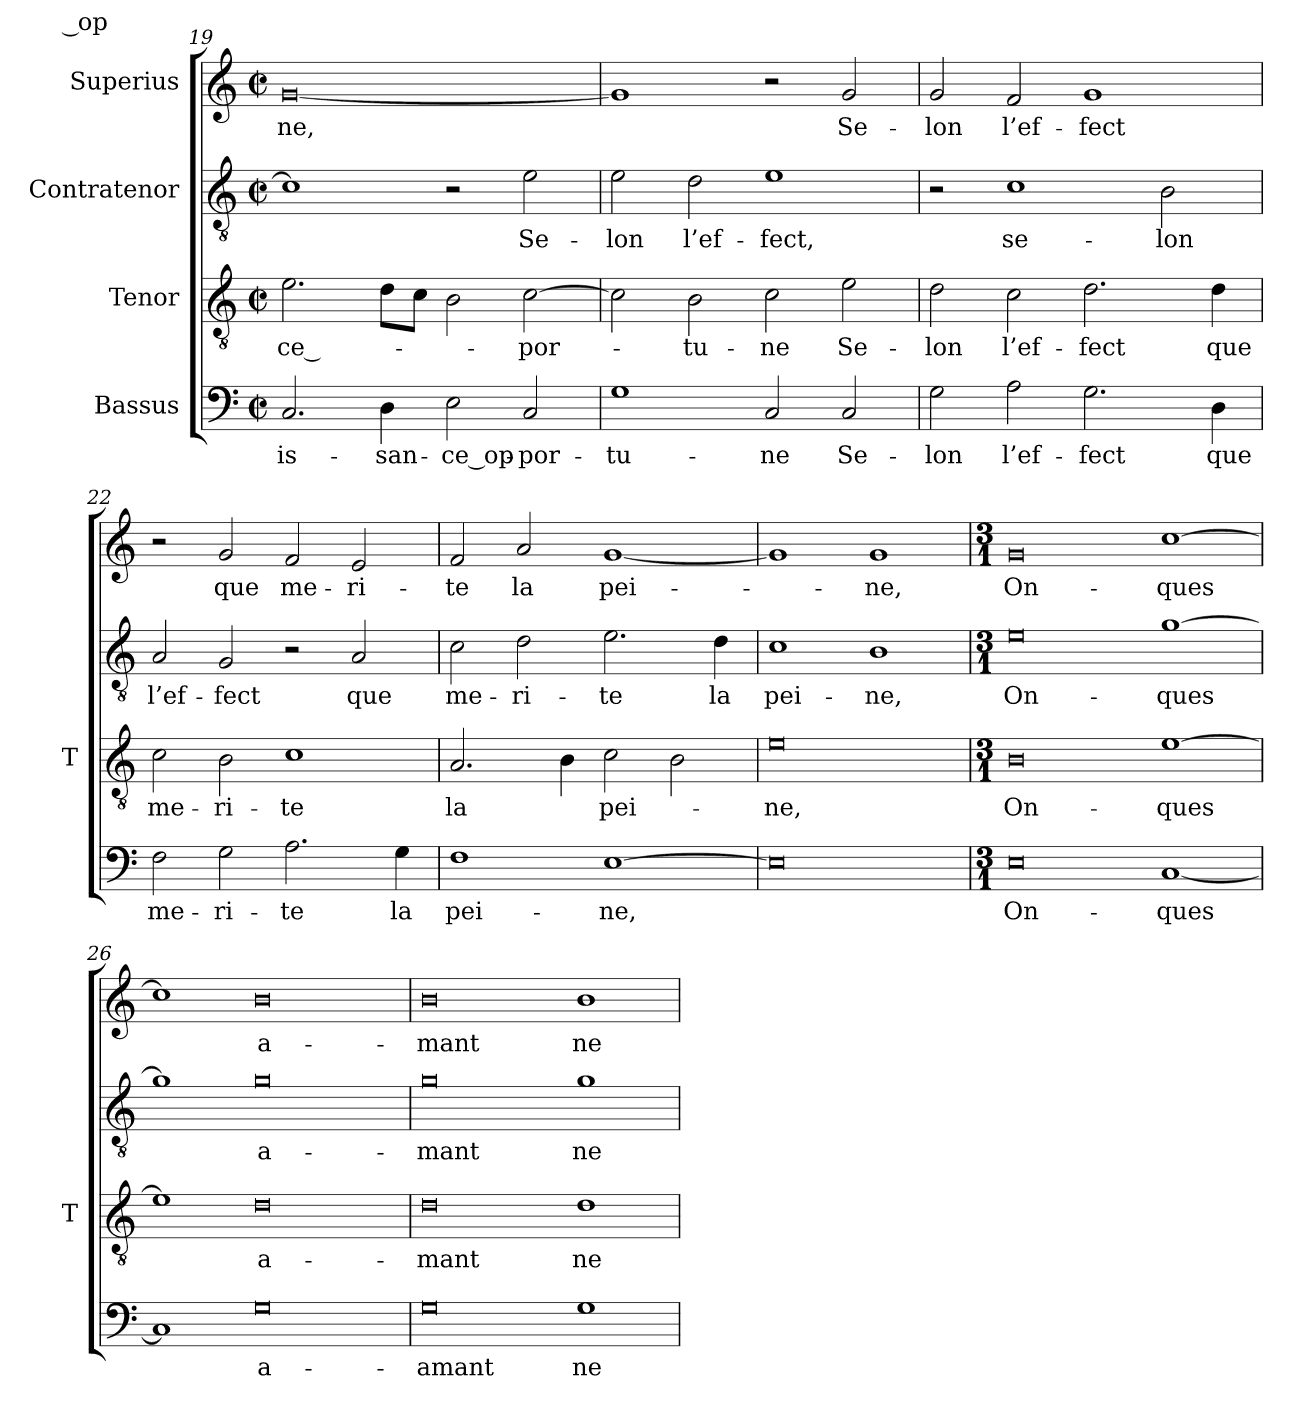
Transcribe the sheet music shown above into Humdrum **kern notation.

**kern	**text	**kern	**text	**kern	**text	**kern	**text
*part4	*part4	*part3	*part3	*part2	*part2	*part1	*part1
*staff4	*staff4	*staff3	*staff3	*staff2	*staff2	*staff1	*staff1
*I"Bassus	*	*I"Tenor	*	*I"Contratenor	*	*I"Superius	*
*	*	*I'T	*	*	*	*	*
*clefF4	*	*clefGv2	*	*clefGv2	*	*clefG2	*
*k[]	*	*k[]	*	*k[]	*	*k[]	*
*C:	*	*C:	*	*C:	*	*C:	*
*M2/2	*	*M2/2	*	*M2/2	*	*M2/2	*
*met(c|)	*	*met(c|)	*	*met(c|)	*	*met(c|)	*
=19	=19	=19	=19	=19	=19	=19	=19
2.C	is-	2.e	ce _op-	1c]	.	[0g	-ne,
4D	san-	8dL	.	.	.	.	.
.	.	8cJ	.	.	.	.	.
2E	ce_op-	2B	.	2r	.	.	.
2C	por-	[2c	por-	2e	Se-	.	.
=20	=20	=20	=20	=20	=20	=20	=20
1G	tu-	2c]	.	2e	-lon	1g]	.
.	.	2B	tu-	2d	l’ef-	.	.
2C	-ne	2c	-ne	1e	-fect,	2r	.
2C	Se-	2e	Se-	.	.	2g	Se-
=21	=21	=21	=21	=21	=21	=21	=21
2G	-lon	2d	-lon	2r	.	2g	-lon
2A	l’ef-	2c	l’ef-	1c	se-	2f	l’ef-
2.G	-fect	2.d	-fect	.	.	1g	-fect
.	.	.	.	2B	-lon	.	.
4D	-que	4d	-que	.	.	.	.
=22	=22	=22	=22	=22	=22	=22	=22
2F	me-	2c	me-	2A	l’ef-	2r	.
2G	ri-	2B	ri-	2G	-fect	2g	-que
2.A	-te	1c	-te	2r	.	2f	me-
.	.	.	.	2A	-que	2e	ri-
4G	-la	.	.	.	.	.	.
!!LO:LB:g=z
=23	=23	=23	=23	=23	=23	=23	=23
1F	pei-	2.A	-la	2c	me-	2f	-te
.	.	.	.	2d	ri-	2a	-la
.	.	4B	.	.	.	.	.
[1E	-ne,	2c	pei-	2.e	-te	[1g	pei-
.	.	2B	.	.	.	.	.
.	.	.	.	4d	-la	.	.
=24	=24	=24	=24	=24	=24	=24	=24
0E]	.	0e	-ne,	1c	pei-	1g]	.
.	.	.	.	1B	-ne,	1g	-ne,
=25	=25	=25	=25	=25	=25	=25	=25
*M3/1	*	*M3/1	*	*M3/1	*	*M3/1	*
0E	On-	0B	On-	0e	On-	0g	On-
[1C	-ques	[1e	-ques	[1g	-ques	[1cc	-ques
=26	=26	=26	=26	=26	=26	=26	=26
1C]	.	1e]	.	1g]	.	1cc]	.
0G	a-	0d	a-	0g	a-	0b	a-
=27	=27	=27	=27	=27	=27	=27	=27
0G	-amant	0d	-mant	0g	-mant	0b	-mant
1G	-ne	1d	-ne	1g	-ne	1b	-ne
=	=	=	=	=	=	=	=
*-	*-	*-	*-	*-	*-	*-	*-
